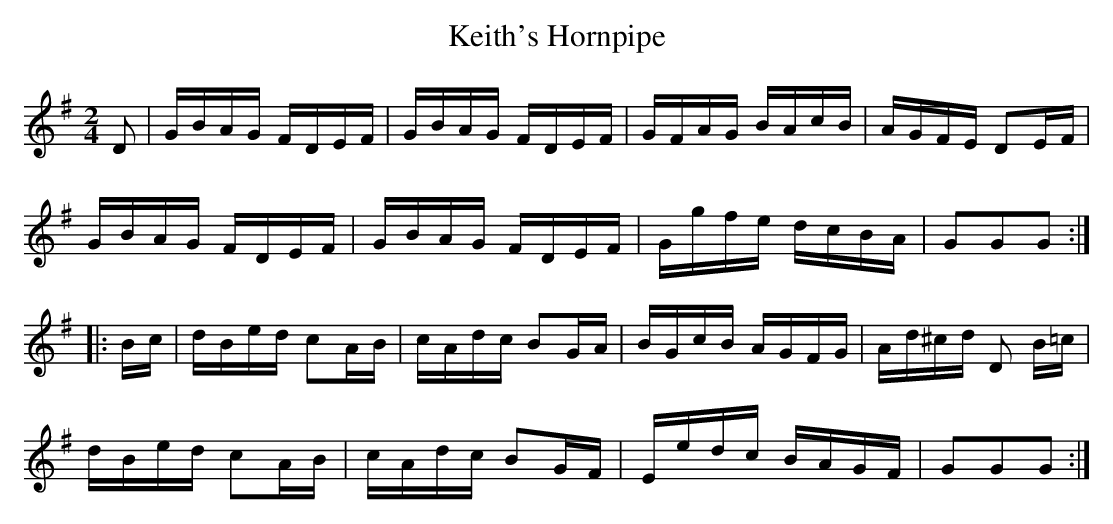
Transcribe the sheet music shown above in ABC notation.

X:1
T:Keith's Hornpipe
M:2/4
L:1/8
K:G
D|G/B/A/G/ F/D/E/F/|G/B/A/G/ F/D/E/F/|G/F/A/G/ B/A/c/B/|A/G/F/E/ DE/F/|
G/B/A/G/ F/D/E/F/|G/B/A/G/ F/D/E/F/|G/g/f/e/ d/c/B/A/|GGG:|
|:B/c/|d/B/e/d/ cA/B/|c/A/d/c/ BG/A/|B/G/c/B/ A/G/F/G/|A/d/^c/d/ D B/=c/|
d/B/e/d/ cA/B/|c/A/d/c/ BG/F/|E/e/d/c/ B/A/G/F/|GGG:|
